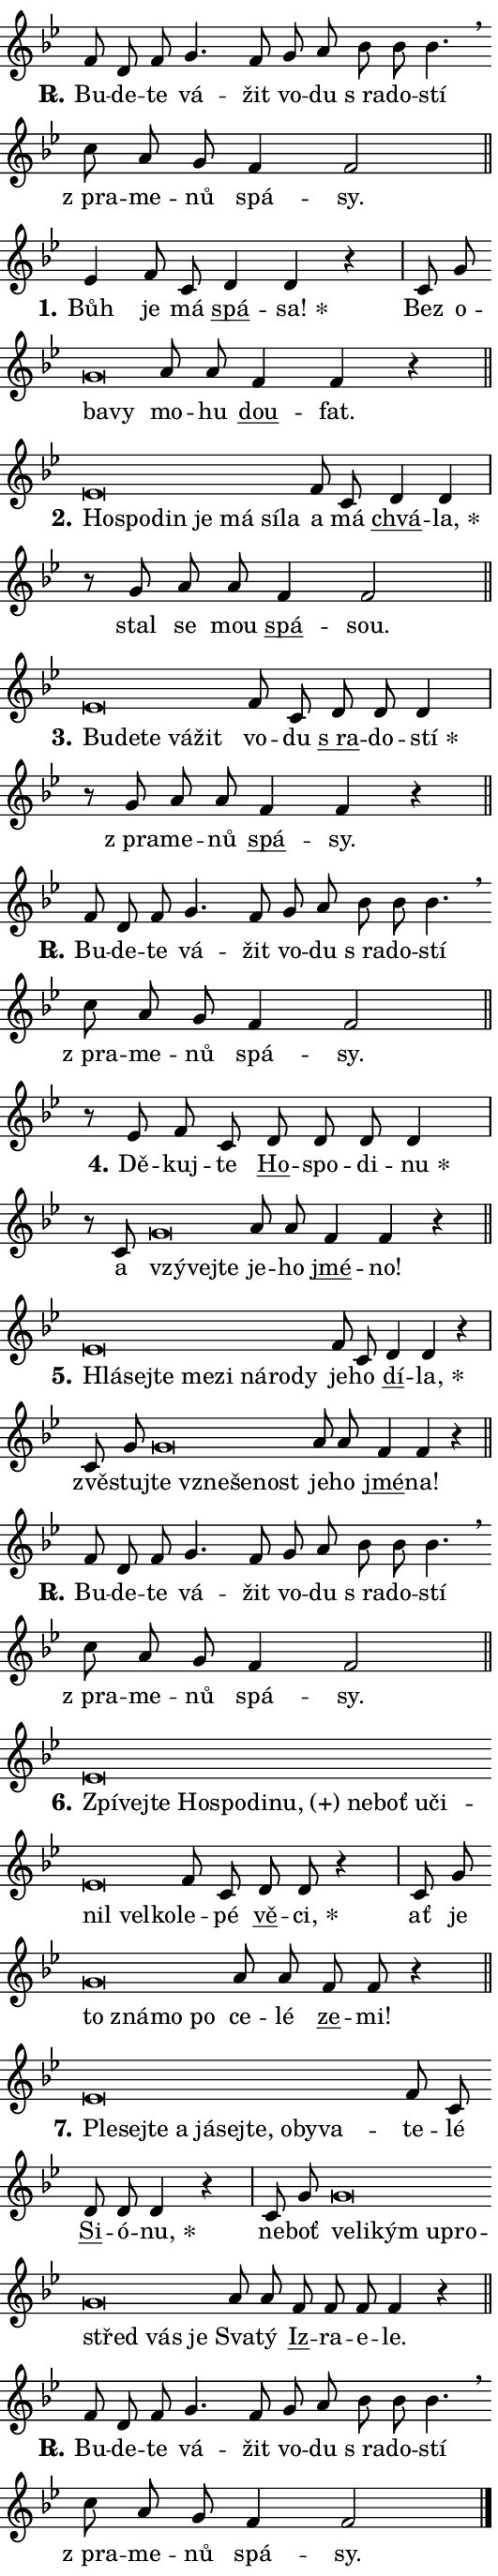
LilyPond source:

\version "2.24.0"
\header { tagline = "" }
\paper {
  indent = 0\cm
  top-margin = 0\cm
  right-margin = 0.13\cm % to fit lyric hyphens
  bottom-margin = 0\cm
  left-margin = 0\cm
  paper-width = 9\cm
  page-breaking = #ly:one-page-breaking
  system-system-spacing.basic-distance = #11
  score-system-spacing.basic-distance = #11
  ragged-last = ##f
}


%% Author: Thomas Morley
%% https://lists.gnu.org/archive/html/lilypond-user/2020-05/msg00002.html
#(define (line-position grob)
"Returns position of @var[grob} in current system:
   @code{'start}, if at first time-step
   @code{'end}, if at last time-step
   @code{'middle} otherwise
"
  (let* ((col (ly:item-get-column grob))
         (ln (ly:grob-object col 'left-neighbor))
         (rn (ly:grob-object col 'right-neighbor))
         (col-to-check-left (if (ly:grob? ln) ln col))
         (col-to-check-right (if (ly:grob? rn) rn col))
         (break-dir-left
           (and
             (ly:grob-property col-to-check-left 'non-musical #f)
             (ly:item-break-dir col-to-check-left)))
         (break-dir-right
           (and
             (ly:grob-property col-to-check-right 'non-musical #f)
             (ly:item-break-dir col-to-check-right))))
        (cond ((eqv? 1 break-dir-left) 'start)
              ((eqv? -1 break-dir-right) 'end)
              (else 'middle))))

#(define (tranparent-at-line-position vctor)
  (lambda (grob)
  "Relying on @code{line-position} select the relevant enry from @var{vctor}.
Used to determine transparency,"
    (case (line-position grob)
      ((end) (not (vector-ref vctor 0)))
      ((middle) (not (vector-ref vctor 1)))
      ((start) (not (vector-ref vctor 2))))))

noteHeadBreakVisibility =
#(define-music-function (break-visibility)(vector?)
"Makes @code{NoteHead}s transparent relying on @var{break-visibility}"
#{
  \override NoteHead.transparent =
    #(tranparent-at-line-position break-visibility)
#})

#(define delete-ledgers-for-transparent-note-heads
  (lambda (grob)
    "Reads whether a @code{NoteHead} is transparent.
If so this @code{NoteHead} is removed from @code{'note-heads} from
@var{grob}, which is supposed to be @code{LedgerLineSpanner}.
As a result ledgers are not printed for this @code{NoteHead}"
    (let* ((nhds-array (ly:grob-object grob 'note-heads))
           (nhds-list
             (if (ly:grob-array? nhds-array)
                 (ly:grob-array->list nhds-array)
                 '()))
           ;; Relies on the transparent-property being done before
           ;; Staff.LedgerLineSpanner.after-line-breaking is executed.
           ;; This is fragile ...
           (to-keep
             (remove
               (lambda (nhd)
                 (ly:grob-property nhd 'transparent #f))
               nhds-list)))
      ;; TODO find a better method to iterate over grob-arrays, similiar
      ;; to filter/remove etc for lists
      ;; For now rebuilt from scratch
      (set! (ly:grob-object grob 'note-heads)  '())
      (for-each
        (lambda (nhd)
          (ly:pointer-group-interface::add-grob grob 'note-heads nhd))
        to-keep))))

squashNotes = {
  \override NoteHead.X-extent = #'(-0.2 . 0.2)
  \override NoteHead.Y-extent = #'(-0.75 . 0)
  \override NoteHead.stencil =
    #(lambda (grob)
       (let ((pos (ly:grob-property grob 'staff-position)))
         (begin
           (if (< pos -7) (display "ERROR: Lower brevis then expected\n") (display ""))
           (if (<= pos -6) ly:text-interface::print ly:note-head::print))))
}
unSquashNotes = {
  \revert NoteHead.X-extent
  \revert NoteHead.Y-extent
  \revert NoteHead.stencil
}

hideNotes = \noteHeadBreakVisibility #begin-of-line-visible
unHideNotes = \noteHeadBreakVisibility #all-visible

% work-around for resetting accidentals
% https://lilypond.org/doc/v2.23/Documentation/notation/displaying-rhythms#unmetered-music
cadenzaMeasure = {
  \cadenzaOff
  \partial 1024 s1024
  \cadenzaOn
}

#(define-markup-command (accent layout props text) (markup?)
  "Underline accented syllable"
  (interpret-markup layout props
    #{\markup \override #'(offset . 4.3) \underline { #text }#}))

responsum = \markup \concat {
  "R" \hspace #-1.05 \path #0.1 #'((moveto 0 0.07) (lineto 0.9 0.8)) \hspace #0.05 "."
}

spaceSize = #0.6828661417322834 % exact space size for TeX Gyre Schola

\layout {
  \context {
    \Staff
    \remove "Time_signature_engraver"
    \override LedgerLineSpanner.after-line-breaking = #delete-ledgers-for-transparent-note-heads
  }
  \context {
    \Lyrics {
      \override LyricSpace.minimum-distance = \spaceSize
      \override LyricText.font-name = #"TeX Gyre Schola"
      \override LyricText.font-size = 1
      \override StanzaNumber.font-name = #"TeX Gyre Schola Bold"
      \override StanzaNumber.font-size = 1
    }
  }
  \context {
    \Score 
    \override NoteHead.text =
      #(lambda (grob) 
        (let ((pos (ly:grob-property grob 'staff-position)))
          #{\markup {
            \combine
              \halign #-0.55 \raise #(if (= pos -6) 0 0.5) \override #'(thickness . 2) \draw-line #'(3.2 . 0)
              \musicglyph "noteheads.sM1"
          }#}))
  }
}

% magnetic-lyrics.ily
%
%   written by
%     Jean Abou Samra <jean@abou-samra.fr>
%     Werner Lemberg <wl@gnu.org>
%
%   adapted by
%     Jiri Hon <jiri.hon@gmail.com>
%
% Version 2022-Apr-15

% https://www.mail-archive.com/lilypond-user@gnu.org/msg149350.html

#(define (Left_hyphen_pointer_engraver context)
   "Collect syllable-hyphen-syllable occurrences in lyrics and store
them in properties.  This engraver only looks to the left.  For
example, if the lyrics input is @code{foo -- bar}, it does the
following.

@itemize @bullet
@item
Set the @code{text} property of the @code{LyricHyphen} grob between
@q{foo} and @q{bar} to @code{foo}.

@item
Set the @code{left-hyphen} property of the @code{LyricText} grob with
text @q{foo} to the @code{LyricHyphen} grob between @q{foo} and
@q{bar}.
@end itemize

Use this auxiliary engraver in combination with the
@code{lyric-@/text::@/apply-@/magnetic-@/offset!} hook."
   (let ((hyphen #f)
         (text #f))
     (make-engraver
      (acknowledgers
       ((lyric-syllable-interface engraver grob source-engraver)
        (set! text grob)))
      (end-acknowledgers
       ((lyric-hyphen-interface engraver grob source-engraver)
        ;(when (not (grob::has-interface grob 'lyric-space-interface))
          (set! hyphen grob)));)
      ((stop-translation-timestep engraver)
       (when (and text hyphen)
         (ly:grob-set-object! text 'left-hyphen hyphen))
       (set! text #f)
       (set! hyphen #f)))))

#(define (lyric-text::apply-magnetic-offset! grob)
   "If the space between two syllables is less than the value in
property @code{LyricText@/.details@/.squash-threshold}, move the right
syllable to the left so that it gets concatenated with the left
syllable.

Use this function as a hook for
@code{LyricText@/.after-@/line-@/breaking} if the
@code{Left_@/hyphen_@/pointer_@/engraver} is active."
   (let ((hyphen (ly:grob-object grob 'left-hyphen #f)))
     (when hyphen
       (let ((left-text (ly:spanner-bound hyphen LEFT)))
         (when (grob::has-interface left-text 'lyric-syllable-interface)
           (let* ((common (ly:grob-common-refpoint grob left-text X))
                  (this-x-ext (ly:grob-extent grob common X))
                  (left-x-ext
                   (begin
                     ;; Trigger magnetism for left-text.
                     (ly:grob-property left-text 'after-line-breaking)
                     (ly:grob-extent left-text common X)))
                  ;; `delta` is the gap width between two syllables.
                  (delta (- (interval-start this-x-ext)
                            (interval-end left-x-ext)))
                  (details (ly:grob-property grob 'details))
                  (threshold (assoc-get 'squash-threshold details 0.2)))
             (when (< delta threshold)
               (let* (;; We have to manipulate the input text so that
                      ;; ligatures crossing syllable boundaries are not
                      ;; disabled.  For languages based on the Latin
                      ;; script this is essentially a beautification.
                      ;; However, for non-Western scripts it can be a
                      ;; necessity.
                      (lt (ly:grob-property left-text 'text))
                      (rt (ly:grob-property grob 'text))
                      (is-space (grob::has-interface hyphen 'lyric-space-interface))
                      (space (if is-space " " ""))
                      (extra-delta (if is-space spaceSize 0))
                      ;; Append new syllable.
                      (ltrt-space (if (and (string? lt) (string? rt))
                                (string-append lt space rt)
                                (make-concat-markup (list lt space rt))))
                      ;; Right-align `ltrt` to the right side.
                      (ltrt-space-markup (grob-interpret-markup
                               grob
                               (make-translate-markup
                                (cons (interval-length this-x-ext) 0)
                                (make-right-align-markup ltrt-space)))))
                 (begin
                   ;; Don't print `left-text`.
                   (ly:grob-set-property! left-text 'stencil #f)
                   ;; Set text and stencil (which holds all collected
                   ;; syllables so far) and shift it to the left.
                   (ly:grob-set-property! grob 'text ltrt-space)
                   (ly:grob-set-property! grob 'stencil ltrt-space-markup)
                   (ly:grob-translate-axis! grob (- (- delta extra-delta)) X))))))))))


#(define (lyric-hyphen::displace-bounds-first grob)
   ;; Make very sure this callback isn't triggered too early.
   (let ((left (ly:spanner-bound grob LEFT))
         (right (ly:spanner-bound grob RIGHT)))
     (ly:grob-property left 'after-line-breaking)
     (ly:grob-property right 'after-line-breaking)
     (ly:lyric-hyphen::print grob)))

squashThreshold = #0.4

\layout {
  \context {
    \Lyrics
    \consists #Left_hyphen_pointer_engraver
    \override LyricText.after-line-breaking =
      #lyric-text::apply-magnetic-offset!
    \override LyricHyphen.stencil = #lyric-hyphen::displace-bounds-first
    \override LyricText.details.squash-threshold = \squashThreshold
    \override LyricHyphen.minimum-distance = 0
    \override LyricHyphen.minimum-length = \squashThreshold
  }
}

squashText = \override LyricText.details.squash-threshold = 9999
unSquashText = \override LyricText.details.squash-threshold = \squashThreshold

leftText = \override LyricText.self-alignment-X = #LEFT
unLeftText = \revert LyricText.self-alignment-X

starOffset = #(lambda (grob) 
                (let ((x_offset (ly:self-alignment-interface::aligned-on-x-parent grob)))
                  (if (= x_offset 0) 0 (+ x_offset 1.2))))

star = #(define-music-function (syllable)(string?)
"Append star separator at the end of a syllable"
#{
  \once \override LyricText.X-offset = #starOffset
  \lyricmode { \markup {
    #syllable
    \override #'((font-name . "TeX Gyre Schola Bold")) \hspace #0.2 \lower #0.65 \larger "*"
  } }
#})

starAccent = #(define-music-function (syllable)(string?)
"Append star separator at the end of a syllable and make accent"
#{
  \once \override LyricText.X-offset = #starOffset
  \lyricmode { \markup {
    \accent #syllable
    \override #'((font-name . "TeX Gyre Schola Bold")) \hspace #0.2 \lower #0.65 \larger "*"
  } }
#})

breath = #(define-music-function (syllable)(string?)
"Append breathing indicator at the end of a syllable"
#{
  \lyricmode { \markup { #syllable "+" } }
#})

optionalBreath = #(define-music-function (syllable)(string?)
"Append optional breathing indicator at the end of a syllable"
#{
  \lyricmode { \markup { #syllable "(+)" } }
#})


\score {
    <<
        \new Voice = "melody" { \cadenzaOn \key bes \major \relative { f'8 d f g4. f8 \bar "" g a \bar "" bes bes bes4. \breathe \bar "" c8 a g \bar "" f4 f2 \cadenzaMeasure \bar "||" \break } }
        \new Lyrics \lyricsto "melody" { \lyricmode { \set stanza = \responsum
Bu -- de -- te vá -- žit vo -- du "s ra" -- do -- stí "z pra" -- me -- nů spá -- sy. } }
    >>
    \layout {}
}

\score {
    <<
        \new Voice = "melody" { \cadenzaOn \key bes \major \relative { es'4 f8 c \bar "" d4 d r \cadenzaMeasure \bar "|" c8 g' \bar "" \squashNotes g\breve*1/16 \hideNotes \breve*1/16 \bar "" \unHideNotes \unSquashNotes a8 a \bar "" f4 f r \cadenzaMeasure \bar "||" \break } }
        \new Lyrics \lyricsto "melody" { \lyricmode { \set stanza = "1."
Bůh je má \markup \accent spá -- \star sa! Bez o -- \leftText ba -- \squashText vy \unLeftText \unSquashText mo -- hu \markup \accent dou -- fat. } }
    >>
    \layout {}
}

\score {
    <<
        \new Voice = "melody" { \cadenzaOn \key bes \major \relative { \squashNotes es'\breve*1/16 \hideNotes \breve*1/16 \bar "" \breve*1/16 \bar "" \breve*1/16 \bar "" \breve*1/16 \bar "" \breve*1/16 \breve*1/16 \bar "" \unHideNotes \unSquashNotes f8 c \bar "" d4 d \cadenzaMeasure \bar "|" r8 g a8 a \bar "" f4 f2 \cadenzaMeasure \bar "||" \break } }
        \new Lyrics \lyricsto "melody" { \lyricmode { \set stanza = "2."
\leftText Ho -- \squashText spo -- din je má sí -- la \unLeftText \unSquashText a má \markup \accent chvá -- \star la, stal se mou \markup \accent spá -- sou. } }
    >>
    \layout {}
}

\score {
    <<
        \new Voice = "melody" { \cadenzaOn \key bes \major \relative { \squashNotes es'\breve*1/16 \hideNotes \breve*1/16 \bar "" \breve*1/16 \bar "" \breve*1/16 \breve*1/16 \bar "" \unHideNotes \unSquashNotes f8 c \bar "" d d d4 \cadenzaMeasure \bar "|" r8 g a a \bar "" f4 f r \cadenzaMeasure \bar "||" \break } }
        \new Lyrics \lyricsto "melody" { \lyricmode { \set stanza = "3."
\leftText Bu -- \squashText de -- te vá -- žit \unLeftText \unSquashText vo -- du \markup \accent "s ra" -- do -- \star stí "z pra" -- me -- nů \markup \accent spá -- sy. } }
    >>
    \layout {}
}

\score {
    <<
        \new Voice = "melody" { \cadenzaOn \key bes \major \relative { f'8 d f g4. f8 \bar "" g a \bar "" bes bes bes4. \breathe \bar "" c8 a g \bar "" f4 f2 \cadenzaMeasure \bar "||" \break } }
        \new Lyrics \lyricsto "melody" { \lyricmode { \set stanza = \responsum
Bu -- de -- te vá -- žit vo -- du "s ra" -- do -- stí "z pra" -- me -- nů spá -- sy. } }
    >>
    \layout {}
}

\score {
    <<
        \new Voice = "melody" { \cadenzaOn \key bes \major \relative { r8 es' f c \bar "" d d d d4 \cadenzaMeasure \bar "|" r8 c8 \squashNotes g'\breve*1/16 \hideNotes \breve*1/16 \breve*1/16 \bar "" \unHideNotes \unSquashNotes a8 a \bar "" f4 f r \cadenzaMeasure \bar "||" \break } }
        \new Lyrics \lyricsto "melody" { \lyricmode { \set stanza = "4."
Dě -- kuj -- te \markup \accent Ho -- spo -- di -- \star nu a \leftText vzý -- \squashText vej -- te \unLeftText \unSquashText je -- ho \markup \accent jmé -- no! } }
    >>
    \layout {}
}

\score {
    <<
        \new Voice = "melody" { \cadenzaOn \key bes \major \relative { \squashNotes es'\breve*1/16 \hideNotes \breve*1/16 \bar "" \breve*1/16 \bar "" \breve*1/16 \bar "" \breve*1/16 \bar "" \breve*1/16 \bar "" \breve*1/16 \breve*1/16 \bar "" \unHideNotes \unSquashNotes f8 c \bar "" d4 d r \cadenzaMeasure \bar "|" c8 g' \bar "" \squashNotes g\breve*1/16 \hideNotes \breve*1/16 \bar "" \breve*1/16 \breve*1/16 \bar "" \unHideNotes \unSquashNotes a8 a \bar "" f4 f r \cadenzaMeasure \bar "||" \break } }
        \new Lyrics \lyricsto "melody" { \lyricmode { \set stanza = "5."
\leftText Hlá -- \squashText sej -- te me -- zi ná -- ro -- dy \unLeftText \unSquashText je -- ho \markup \accent dí -- \star la, zvě -- stuj -- \leftText te \squashText vzne -- še -- nost \unLeftText \unSquashText je -- ho \markup \accent jmé -- na! } }
    >>
    \layout {}
}

\score {
    <<
        \new Voice = "melody" { \cadenzaOn \key bes \major \relative { f'8 d f g4. f8 \bar "" g a \bar "" bes bes bes4. \breathe \bar "" c8 a g \bar "" f4 f2 \cadenzaMeasure \bar "||" \break } }
        \new Lyrics \lyricsto "melody" { \lyricmode { \set stanza = \responsum
Bu -- de -- te vá -- žit vo -- du "s ra" -- do -- stí "z pra" -- me -- nů spá -- sy. } }
    >>
    \layout {}
}

\score {
    <<
        \new Voice = "melody" { \cadenzaOn \key bes \major \relative { \squashNotes es'\breve*1/16 \hideNotes \breve*1/16 \bar "" \breve*1/16 \bar "" \breve*1/16 \bar "" \breve*1/16 \bar "" \breve*1/16 \bar "" \breve*1/16 \bar "" \breve*1/16 \bar "" \breve*1/16 \bar "" \breve*1/16 \bar "" \breve*1/16 \bar "" \breve*1/16 \bar "" \breve*1/16 \breve*1/16 \bar "" \unHideNotes \unSquashNotes f8 c \bar "" d d r4 \cadenzaMeasure \bar "|" c8 g' \bar "" \squashNotes g\breve*1/16 \hideNotes \breve*1/16 \bar "" \breve*1/16 \breve*1/16 \bar "" \unHideNotes \unSquashNotes a8 a \bar "" f f r4 \cadenzaMeasure \bar "||" \break } }
        \new Lyrics \lyricsto "melody" { \lyricmode { \set stanza = "6."
\leftText Zpí -- \squashText vej -- te Ho -- spo -- di -- \optionalBreath nu, ne -- boť u -- či -- nil vel -- ko -- \unLeftText \unSquashText le -- pé \markup \accent vě -- \star ci, ať je \leftText to \squashText zná -- mo po \unLeftText \unSquashText ce -- lé \markup \accent ze -- mi! } }
    >>
    \layout {}
}

\score {
    <<
        \new Voice = "melody" { \cadenzaOn \key bes \major \relative { \squashNotes es'\breve*1/16 \hideNotes \breve*1/16 \bar "" \breve*1/16 \bar "" \breve*1/16 \bar "" \breve*1/16 \bar "" \breve*1/16 \bar "" \breve*1/16 \bar "" \breve*1/16 \bar "" \breve*1/16 \breve*1/16 \bar "" \unHideNotes \unSquashNotes f8 c \bar "" d d d4 r \cadenzaMeasure \bar "|" c8 g' \bar "" \squashNotes g\breve*1/16 \hideNotes \breve*1/16 \bar "" \breve*1/16 \bar "" \breve*1/16 \bar "" \breve*1/16 \bar "" \breve*1/16 \bar "" \breve*1/16 \breve*1/16 \bar "" \unHideNotes \unSquashNotes a8 a \bar "" f f f f4 r \cadenzaMeasure \bar "||" \break } }
        \new Lyrics \lyricsto "melody" { \lyricmode { \set stanza = "7."
\leftText Ple -- \squashText sej -- te a já -- sej -- te, o -- by -- va -- \unLeftText \unSquashText te -- lé \markup \accent Si -- ó -- \star nu, ne -- boť \leftText ve -- \squashText li -- kým u -- pro -- střed vás je \unLeftText \unSquashText Sva -- tý \markup \accent Iz -- ra -- e -- le. } }
    >>
    \layout {}
}

\score {
    <<
        \new Voice = "melody" { \cadenzaOn \key bes \major \relative { f'8 d f g4. f8 \bar "" g a \bar "" bes bes bes4. \breathe \bar "" c8 a g \bar "" f4 f2 \cadenzaMeasure \bar "||" \break } \bar "|." }
        \new Lyrics \lyricsto "melody" { \lyricmode { \set stanza = \responsum
Bu -- de -- te vá -- žit vo -- du "s ra" -- do -- stí "z pra" -- me -- nů spá -- sy. } }
    >>
    \layout {}
}
